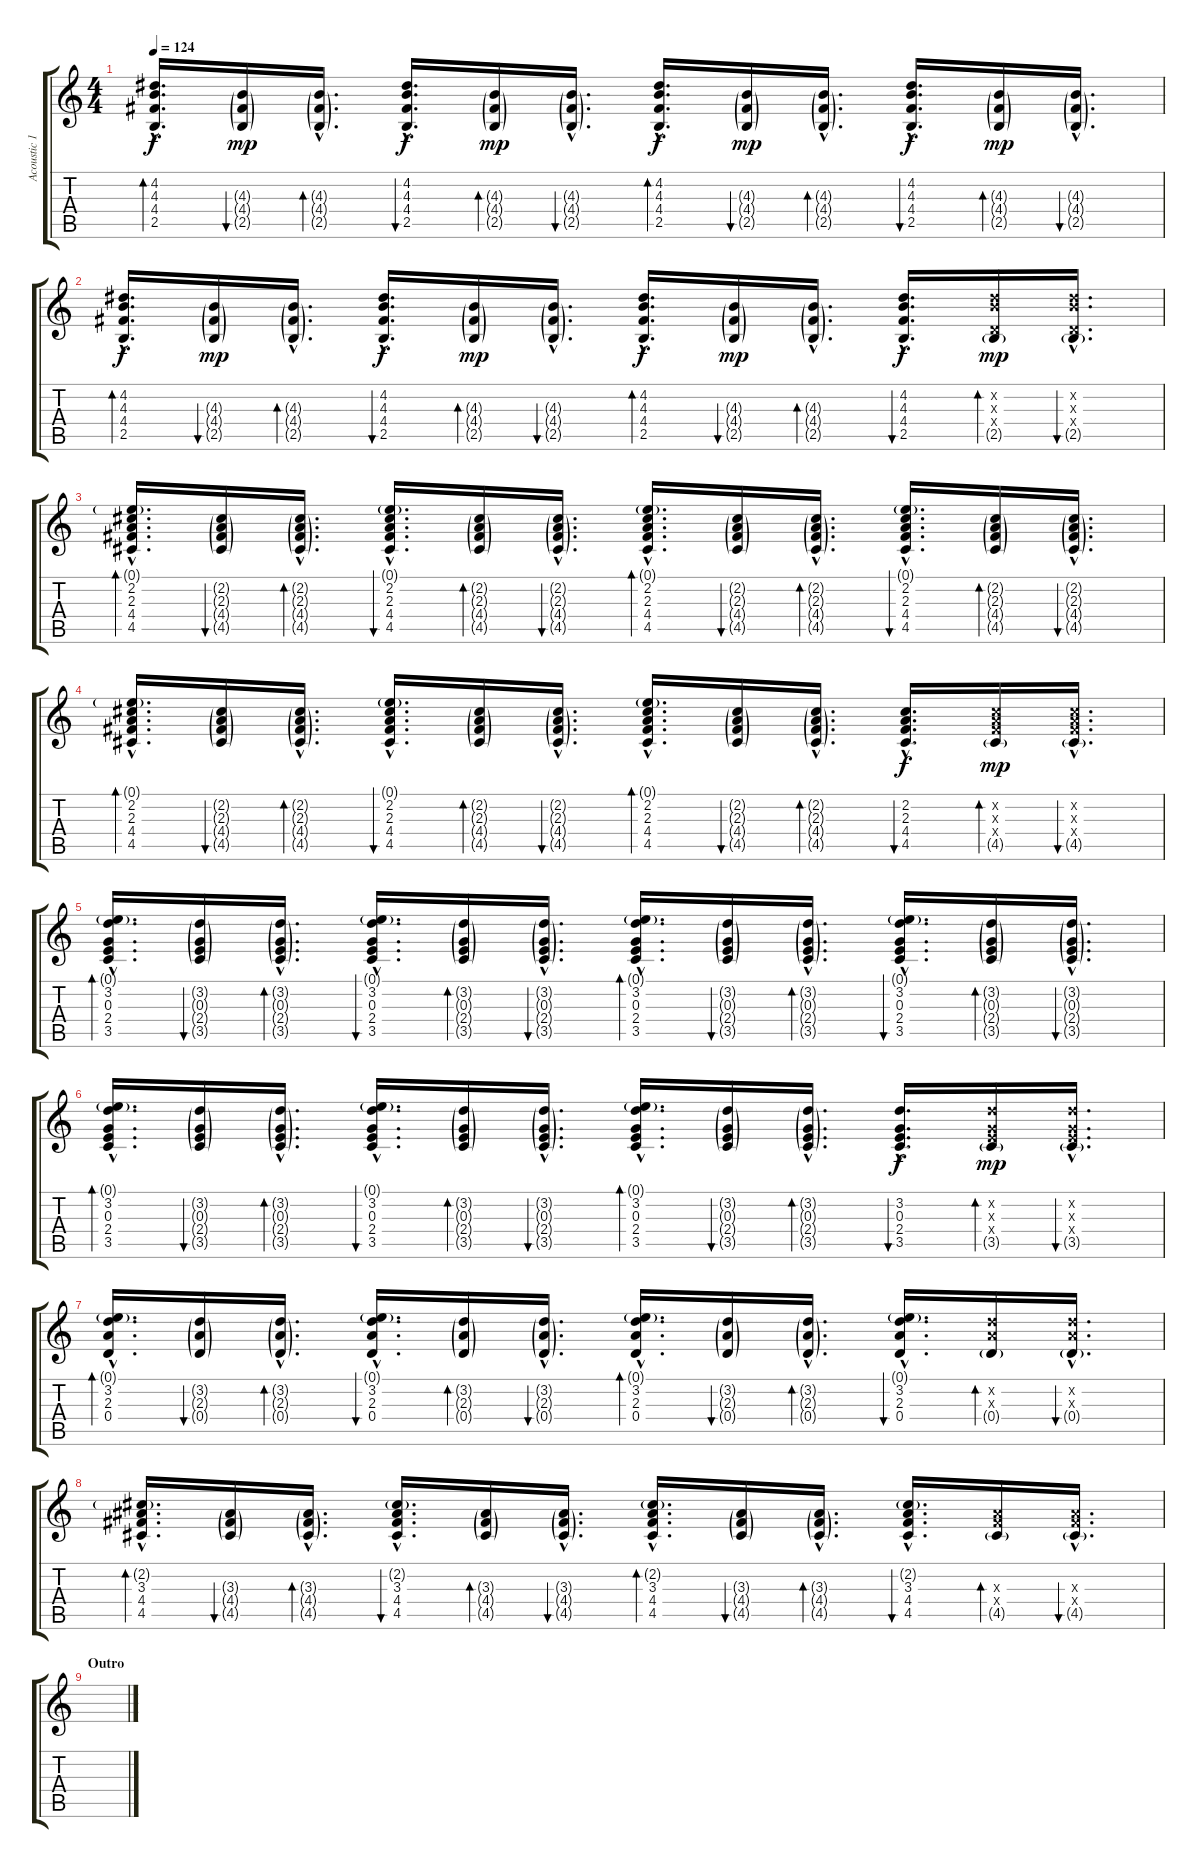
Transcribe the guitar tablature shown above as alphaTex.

\track ("Acoustic 1" "Acoustic 1") {instrument acousticguitarsteel}
\staff {score tabs}
\tuning (E4 B3 G3 D3 A2 E2) {hide}
\ts (4 4)
\tempo 124
\clef g2
\ks c
(4.2{hac} 4.3{hac} 4.4{hac} 2.5{hac}).16{d bd 60 dy f} (4.3{g} 4.4{g} 2.5{g}).16{bu 60 dy mp} (4.3{g hac} 4.4{g hac} 2.5{g hac}).16{d bd 60} (4.2{hac} 4.3{hac} 4.4{hac} 2.5{hac}).16{d bu 60 dy f} (4.3{g} 4.4{g} 2.5{g}).16{bd 60 dy mp} (4.3{g hac} 4.4{g hac} 2.5{g hac}).16{d bu 60} (4.2{hac} 4.3{hac} 4.4{hac} 2.5{hac}).16{d bd 60 dy f} (4.3{g} 4.4{g} 2.5{g}).16{bu 60 dy mp} (4.3{g hac} 4.4{g hac} 2.5{g hac}).16{d bd 60} (4.2{hac} 4.3{hac} 4.4{hac} 2.5{hac}).16{d bu 60 dy f} (4.3{g} 4.4{g} 2.5{g}).16{bd 60 dy mp} (4.3{g hac} 4.4{g hac} 2.5{g hac}).16{d bu 60} |
(4.2{hac} 4.3{hac} 4.4{hac} 2.5{hac}).16{d bd 60 dy f} (4.3{g} 4.4{g} 2.5{g}).16{bu 60 dy mp} (4.3{g hac} 4.4{g hac} 2.5{g hac}).16{d bd 60} (4.2{hac} 4.3{hac} 4.4{hac} 2.5{hac}).16{d bu 60 dy f} (4.3{g} 4.4{g} 2.5{g}).16{bd 60 dy mp} (4.3{g hac} 4.4{g hac} 2.5{g hac}).16{d bu 60} (4.2{hac} 4.3{hac} 4.4{hac} 2.5{hac}).16{d bd 60 dy f} (4.3{g} 4.4{g} 2.5{g}).16{bu 60 dy mp} (4.3{g hac} 4.4{g hac} 2.5{g hac}).16{d bd 60} (4.2{hac} 4.3{hac} 4.4{hac} 2.5{hac}).16{d bu 60 dy f} (4.2{x} 4.3{x} 0.4{x} 2.5{g}).16{bd 60 dy mp} (4.2{hac x} 4.3{hac x} 0.4{hac x} 2.5{g hac}).16{d bu 60} |
(0.1{g hac} 2.2{hac} 2.3{hac} 4.4{hac} 4.5{hac}).16{d bd 60} (2.2{g} 2.3{g} 4.4{g} 4.5{g}).16{bu 60} (2.2{g hac} 2.3{g hac} 4.4{g hac} 4.5{g hac}).16{d bd 60} (0.1{g hac} 2.2{hac} 2.3{hac} 4.4{hac} 4.5{hac}).16{d bu 60} (2.2{g} 2.3{g} 4.4{g} 4.5{g}).16{bd 60} (2.2{g hac} 2.3{g hac} 4.4{g hac} 4.5{g hac}).16{d bu 60} (0.1{g hac} 2.2{hac} 2.3{hac} 4.4{hac} 4.5{hac}).16{d bd 60} (2.2{g} 2.3{g} 4.4{g} 4.5{g}).16{bu 60} (2.2{g hac} 2.3{g hac} 4.4{g hac} 4.5{g hac}).16{d bd 60} (0.1{g hac} 2.2{hac} 2.3{hac} 4.4{hac} 4.5{hac}).16{d bu 60} (2.2{g} 2.3{g} 4.4{g} 4.5{g}).16{bd 60} (2.2{g hac} 2.3{g hac} 4.4{g hac} 4.5{g hac}).16{d bu 60} |
(0.1{g hac} 2.2{hac} 2.3{hac} 4.4{hac} 4.5{hac}).16{d bd 60} (2.2{g} 2.3{g} 4.4{g} 4.5{g}).16{bu 60} (2.2{g hac} 2.3{g hac} 4.4{g hac} 4.5{g hac}).16{d bd 60} (0.1{g hac} 2.2{hac} 2.3{hac} 4.4{hac} 4.5{hac}).16{d bu 60} (2.2{g} 2.3{g} 4.4{g} 4.5{g}).16{bd 60} (2.2{g hac} 2.3{g hac} 4.4{g hac} 4.5{g hac}).16{d bu 60} (0.1{g hac} 2.2{hac} 2.3{hac} 4.4{hac} 4.5{hac}).16{d bd 60} (2.2{g} 2.3{g} 4.4{g} 4.5{g}).16{bu 60} (2.2{g hac} 2.3{g hac} 4.4{g hac} 4.5{g hac}).16{d bd 60} (2.2{hac} 2.3{hac} 4.4{hac} 4.5{hac}).16{d bu 60 dy f} (2.2{x} 2.3{x} 4.4{x} 4.5{g}).16{bd 60 dy mp} (2.2{hac x} 2.3{hac x} 4.4{hac x} 4.5{g hac}).16{d bu 60} |
(0.1{g hac} 3.2{hac} 0.3{hac} 2.4{hac} 3.5{hac}).16{d bd 60} (3.2{g} 0.3{g} 2.4{g} 3.5{g}).16{bu 60} (3.2{g hac} 0.3{g hac} 2.4{g hac} 3.5{g hac}).16{d bd 60} (0.1{g hac} 3.2{hac} 0.3{hac} 2.4{hac} 3.5{hac}).16{d bu 60} (3.2{g} 0.3{g} 2.4{g} 3.5{g}).16{bd 60} (3.2{g hac} 0.3{g hac} 2.4{g hac} 3.5{g hac}).16{d bu 60} (0.1{g hac} 3.2{hac} 0.3{hac} 2.4{hac} 3.5{hac}).16{d bd 60} (3.2{g} 0.3{g} 2.4{g} 3.5{g}).16{bu 60} (3.2{g hac} 0.3{g hac} 2.4{g hac} 3.5{g hac}).16{d bd 60} (0.1{g hac} 3.2{hac} 0.3{hac} 2.4{hac} 3.5{hac}).16{d bu 60} (3.2{g} 0.3{g} 2.4{g} 3.5{g}).16{bd 60} (3.2{g hac} 0.3{g hac} 2.4{g hac} 3.5{g hac}).16{d bu 60} |
(0.1{g hac} 3.2{hac} 0.3{hac} 2.4{hac} 3.5{hac}).16{d bd 60} (3.2{g} 0.3{g} 2.4{g} 3.5{g}).16{bu 60} (3.2{g hac} 0.3{g hac} 2.4{g hac} 3.5{g hac}).16{d bd 60} (0.1{g hac} 3.2{hac} 0.3{hac} 2.4{hac} 3.5{hac}).16{d bu 60} (3.2{g} 0.3{g} 2.4{g} 3.5{g}).16{bd 60} (3.2{g hac} 0.3{g hac} 2.4{g hac} 3.5{g hac}).16{d bu 60} (0.1{g hac} 3.2{hac} 0.3{hac} 2.4{hac} 3.5{hac}).16{d bd 60} (3.2{g} 0.3{g} 2.4{g} 3.5{g}).16{bu 60} (3.2{g hac} 0.3{g hac} 2.4{g hac} 3.5{g hac}).16{d bd 60} (3.2{hac} 0.3{hac} 2.4{hac} 3.5{hac}).16{d bu 60 dy f} (3.2{x} 0.3{x} 2.4{x} 3.5{g}).16{bd 60 dy mp} (3.2{hac x} 0.3{hac x} 2.4{hac x} 3.5{g hac}).16{d bu 60} |
(0.1{g hac} 3.2{hac} 2.3{hac} 0.4{hac}).16{d bd 60} (3.2{g} 2.3{g} 0.4{g}).16{bu 60} (3.2{g hac} 2.3{g hac} 0.4{g hac}).16{d bd 60} (0.1{g hac} 3.2{hac} 2.3{hac} 0.4{hac}).16{d bu 60} (3.2{g} 2.3{g} 0.4{g}).16{bd 60} (3.2{g hac} 2.3{g hac} 0.4{g hac}).16{d bu 60} (0.1{g hac} 3.2{hac} 2.3{hac} 0.4{hac}).16{d bd 60} (3.2{g} 2.3{g} 0.4{g}).16{bu 60} (3.2{g hac} 2.3{g hac} 0.4{g hac}).16{d bd 60} (0.1{g hac} 3.2{hac} 2.3{hac} 0.4{hac}).16{d bu 60} (3.2{x} 2.3{x} 0.4{g}).16{bd 60} (3.2{hac x} 2.3{hac x} 0.4{g hac}).16{d bu 60} |
(2.2{g hac} 3.3{hac} 4.4{hac} 4.5{hac}).16{d bd 60} (3.3{g} 4.4{g} 4.5{g}).16{bu 60} (3.3{g hac} 4.4{g hac} 4.5{g hac}).16{d bd 60} (2.2{g hac} 3.3{hac} 4.4{hac} 4.5{hac}).16{d bu 60} (3.3{g} 4.4{g} 4.5{g}).16{bd 60} (3.3{g hac} 4.4{g hac} 4.5{g hac}).16{d bu 60} (2.2{g hac} 3.3{hac} 4.4{hac} 4.5{hac}).16{d bd 60} (3.3{g} 4.4{g} 4.5{g}).16{bu 60} (3.3{g hac} 4.4{g hac} 4.5{g hac}).16{d bd 60} (2.2{g hac} 3.3{hac} 4.4{hac} 4.5{hac}).16{d bu 60} (3.3{x} 4.4{x} 4.5{g}).16{bd 60} (3.3{hac x} 4.4{hac x} 4.5{g hac}).16{d bu 60} |
\section ("" "Outro")
